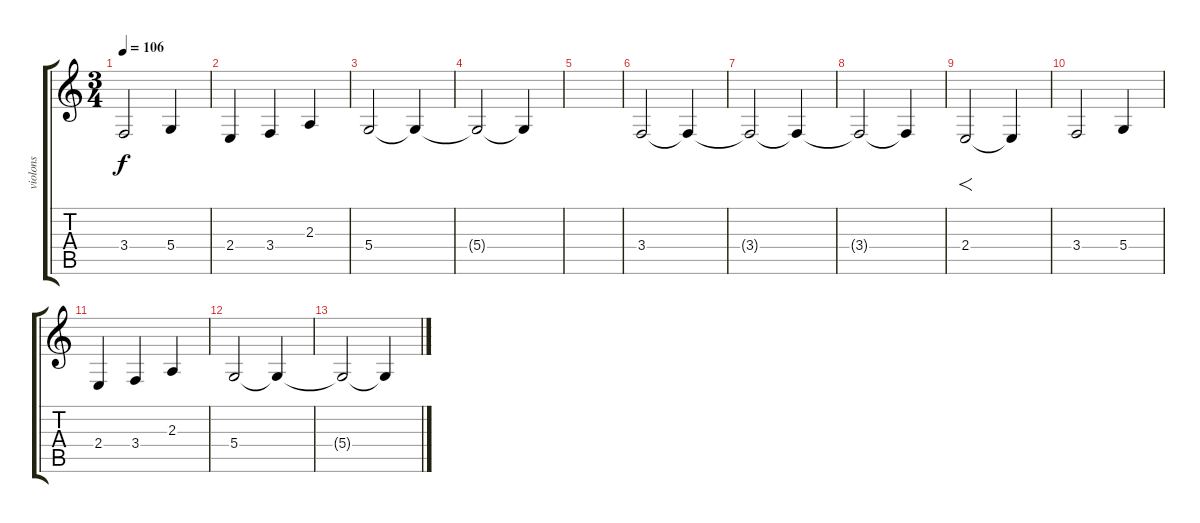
\track ("violons" "violons") {instrument violin}
\staff {score tabs}
\tuning (E4 B3 G3 D3 A2 E2) {hide}
\ts (3 4)
\tempo 106
\clef g2
\ks c
3.4.2{dy f} 5.4.4 |
2.4.4 3.4.4 2.3.4 |
5.4.2 5.4{t}.4 |
5.4{t}.2 5.4{t}.4 |
|
3.4.2 3.4{t}.4 |
3.4{t}.2 3.4{t}.4 |
3.4{t}.2 3.4{t}.4 |
2.4.2{f} 2.4{t}.4 |
3.4.2 5.4.4 |
2.4.4 3.4.4 2.3.4 |
5.4.2 5.4{t}.4 |
5.4{t}.2 5.4{t}.4
